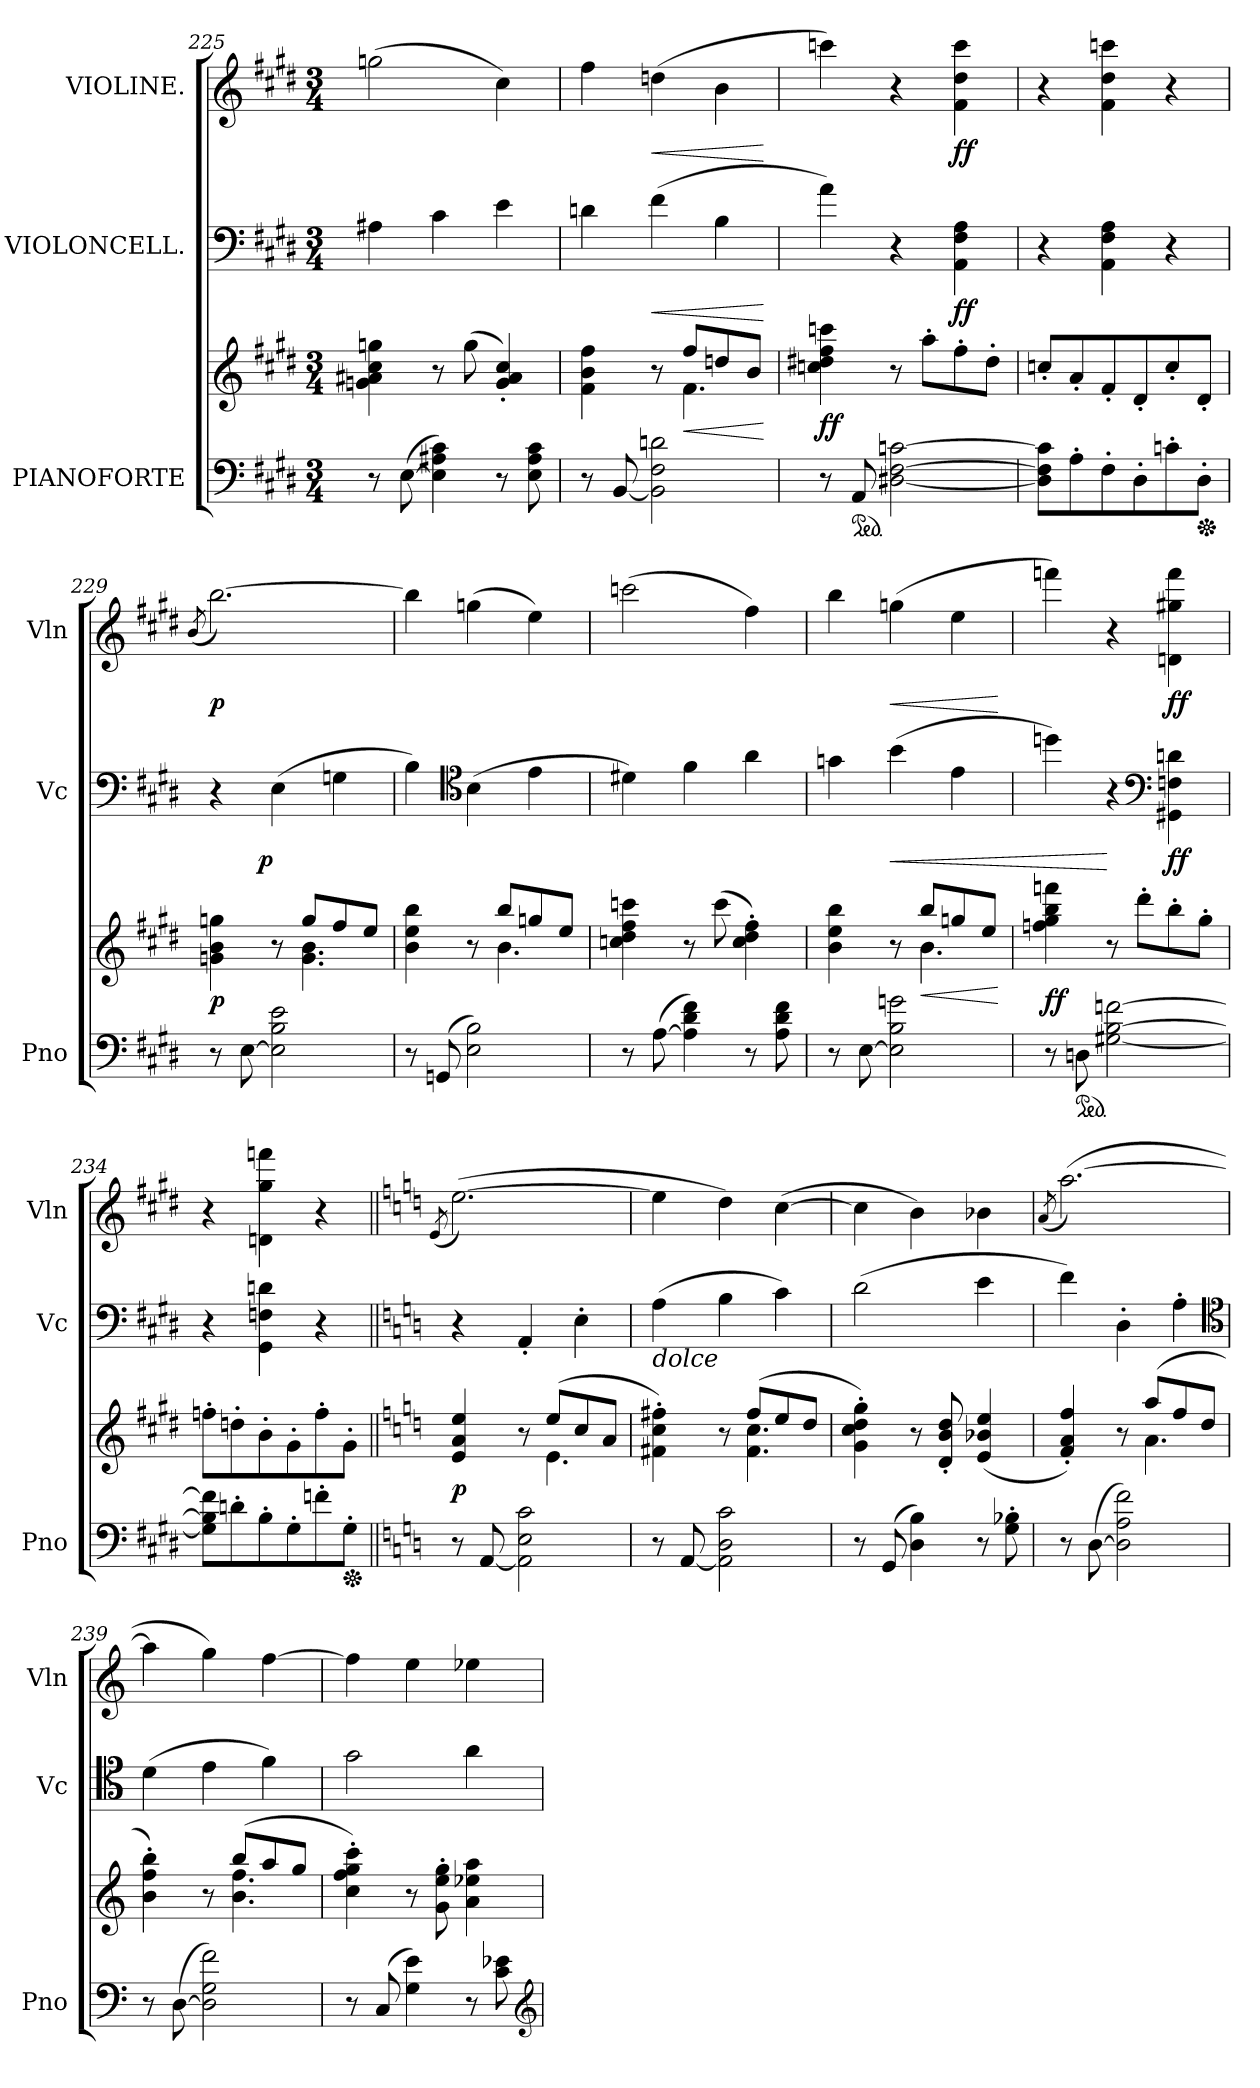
**kern	**kern	**dynam	**kern	**dynam	**kern	**dynam
*part3	*part3	*part3	*part2	*part2	*part1	*part1
*staff4	*staff3	*staff3/4	*staff2	*staff2	*staff1	*staff1
*I"PIANOFORTE	*	*	*I"VIOLONCELL.	*	*I"VIOLINE.	*
*I'Pno	*	*	*I'Vc	*	*I'Vln	*
*clefF4	*clefG2	*	*clefF4	*	*clefG2	*
*k[f#c#g#d#]	*k[f#c#g#d#]	*	*k[f#c#g#d#]	*	*k[f#c#g#d#]	*
*E:	*E:	*	*E:	*	*E:	*
*M3/4	*M3/4	*	*M3/4	*	*M3/4	*
=225	=225	=225	=225	=225	=225	=225
8r	4gn\ 4a#X\ 4cc#\ 4ggn\	.	4A#X\	.	(2ggn\	.
(>[8E\	.	.	.	.	.	.
4E]\ 4A#X\ 4c#\)	8r	.	4c#\	.	.	.
.	(>8gg\	.	.	.	.	.
8r	4g'>/ 4a#'>/ 4cc#'>/)	.	4e\	.	4cc#\)	.
8E\ 8A#\ 8c#\	.	.	.	.	.	.
=226	=226	=226	=226	=226	=226	=226
*	*^	*	*	*	*	*
8r	4f#\ 4b\ 4ff#\	4ryy	.	4dn\	.	4ff#\	.
[8BB/	.	.	.	.	.	.	.
!	!	!	!	!	!LO:HP:b	!	!LO:HP:b
2BB]\ 2F#\ 2dn\	8r	8ryy	.	(4f#\	<	(4ddn\	<
!	!	!	!LO:HP:b	!	!	!	!
.	8ff#/L	4.f#\	<	.	.	.	.
.	8ddn/	.	.	4B\	.	4b\	.
.	8b/J	.	.	.	.	.	.
*	*v	*v	*	*	*	*	*
.	.	[	.	[	.	[
=227	=227	=227	=227	=227	=227	=227
8r	4ccn\ 4dd#X\ 4ff#\ 4cccn\	ff	4a\)	.	4cccn\)	.
*ped	*	*	*	*	*	*
8AA/	.	.	.	.	.	.
[2D#X\ [2F#\ [2cn\	8r	.	4r	.	4r	.
.	8aa'\L	.	.	.	.	.
.	8ff#'\	.	4AA\ 4F#\ 4A\	ff	4f#\ 4dd#\ 4ccc\	ff
.	8dd#'\J	.	.	.	.	.
=228	=228	=228	=228	=228	=228	=228
8D#]\ 8F#]\ 8c]\L	8ccn'/L	.	4r	.	4r	.
8A'\	8a'/	.	.	.	.	.
8F#'\	8f#'/	.	4AA\ 4F#\ 4A\	.	4f#\ 4dd#\ 4cccn\	.
8D#'\	8d#'/	.	.	.	.	.
8cn'\	8cc'/	.	4r	.	4r	.
*Xped	*	*	*	*	*	*
8D#'\J	8d#'/J	.	.	.	.	.
=229	=229	=229	=229	=229	=229	=229
.	.	.	.	.	(>8qb/	.
*	*^	*	*	*	*	*
8r	4gn\ 4b\ 4ggn\	4ryy	p	4r	.	[2.bb\)	p
[8E\	.	.	.	.	.	.	.
!	!	!	!	!	!LO:DY:rj	!	!
2E]\ 2B\ 2e\	8r	8ryy	.	(4E\	p	.	.
.	8gg/L	4.g\ 4.b\	.	.	.	.	.
.	8ff#/	.	.	4Gn\	.	.	.
.	8ee/J	.	.	.	.	.	.
=230	=230	=230	=230	=230	=230	=230	=230
8r	4b\ 4ee\ 4bb\	4ryy	.	4B\)	.	4bb\]	.
(>8GGn/	.	.	.	.	.	.	.
*	*	*	*	*clefC4	*	*	*
2E\ 2B\)	8r	8ryy	.	(4B\	.	(4ggn\	.
.	8bb/L	4.b\	.	.	.	.	.
.	8ggn/	.	.	4e\	.	4ee\)	.
.	8ee/J	.	.	.	.	.	.
*	*v	*v	*	*	*	*	*
=231	=231	=231	=231	=231	=231	=231
8r	4ccn\ 4dd#\ 4ff#\ 4cccn\	.	4d#X\)	.	(2cccn\	.
(>[8A\	.	.	.	.	.	.
4A]\ 4d#\ 4f#\)	8r	.	4f#\	.	.	.
.	(8ccc\	.	.	.	.	.
8r	4cc'\ 4dd#'\ 4ff#'\)	.	4a\	.	4ff#\)	.
8A\ 8d#\ 8f#\	.	.	.	.	.	.
=232	=232	=232	=232	=232	=232	=232
*	*^	*	*	*	*	*
8r	4b\ 4ee\ 4bb\	4ryy	.	4gn\	.	4bb\	.
[8E\	.	.	.	.	.	.	.
!	!	!	!	!	!LO:HP:b	!	!LO:HP:b
2E]\ 2B\ 2gn\	8r	8ryy	.	(4b\	<	(4ggn\	<
!	!	!	!LO:HP:b	!	!	!	!
.	8bb/L	4.b\	<	.	.	.	.
.	8ggn/	.	.	4e\	.	4ee\	.
.	8ee/J	.	.	.	.	.	.
*	*v	*v	*	*	*	*	*
.	.	[	.	.	.	[
=233	=233	=233	=233	=233	=233	=233
8r	4ffn\ 4gg#\ 4bb\ 4fffn\	ff	4ddn\)	.	4fffn\)	.
*ped	*	*	*	*	*	*
8Dn\	.	.	.	.	.	.
[2G#X\ [2B\ [2fn\	8r	.	4r	[	4r	.
.	8ddd#'\L	.	.	.	.	.
*	*	*	*clefF4	*	*	*
.	8bb'\	.	4GG#X\ 4Fn\ 4dn\	ff	4dn\ 4gg#X\ 4fff\	ff
.	8gg#'\J	.	.	.	.	.
=234	=234	=234	=234	=234	=234	=234
8G#]\ 8B]\ 8f]\L	8ffn'\L	.	4r	.	4r	.
8dn'\	8ddn'\	.	.	.	.	.
8B'\	8b'\	.	4GG#\ 4Fn\ 4dn\	.	4dn\ 4gg#\ 4fffn\	.
8G#'\	8g#'\	.	.	.	.	.
8fn'\	8ff'\	.	4r	.	4r	.
*Xped	*	*	*	*	*	*
8G#'\J	8g#'\J	.	.	.	.	.
=235||	=235||	=235||	=235||	=235||	=235||	=235||
*k[]	*k[]	*	*k[]	*	*k[]	*
.	.	.	.	.	(8qe/	.
*	*^	*	*	*	*	*
8r	4e/ 4a/ 4ee/	4ryy	p	4r	.	([2.ee\)	.
[8AA/	.	.	.	.	.	.	.
2AA]\ 2E\ 2c\	8r	8ryy	.	4AA'/	.	.	.
.	(8ee/L	4.e\	.	.	.	.	.
.	8cc/	.	.	4E'\	.	.	.
.	8a/J	.	.	.	.	.	.
=236	=236	=236	=236	=236	=236	=236	=236
!	!	!	!	!LO:TX:b:i:t=dolce	!	!	!
8r	4f#X'\ 4cc'\ 4ff#X'\)	4ryy	.	(4A\	.	4ee\]	.
[8AA/	.	.	.	.	.	.	.
2AA]\ 2D\ 2c\	8r	8ryy	.	4B\	.	4dd\)	.
.	(8ff#/L	4.f#\ 4.cc\	.	.	.	.	.
.	8ee/	.	.	4c\)	.	([4cc\	.
.	8dd/J	.	.	.	.	.	.
*	*v	*v	*	*	*	*	*
=237	=237	=237	=237	=237	=237	=237
8r	4g'\ 4cc'\ 4dd'\ 4gg'\)	.	(2d\	.	4cc\]	.
(8GG/	.	.	.	.	.	.
4D\ 4B\)	8r	.	.	.	4b\)	.
.	8d'/ 8b'/ 8dd'/	.	.	.	.	.
8r	(4e/ 4b-X/ 4ee/	.	4e\	.	4b-X\	.
8G'\ 8B-X'\	.	.	.	.	.	.
=238	=238	=238	=238	=238	=238	=238
.	.	.	.	.	(8qa/	.
*	*^	*	*	*	*	*
8r	4f'/ 4a'/ 4ff'/)	4ryy	.	4f\)	.	([2.aa\)	.
(>[8D\	.	.	.	.	.	.	.
2D]\ 2A\ 2f\)	8r	8ryy	.	4D'\	.	.	.
.	(8aa/L	4.a\	.	.	.	.	.
.	8ff/	.	.	4A'\	.	.	.
.	8dd/J	.	.	.	.	.	.
*	*	*	*	*clefC4	*	*	*
=239	=239	=239	=239	=239	=239	=239	=239
8r	4b'\ 4ff'\ 4bb'\)	4ryy	.	(4d\	.	4aa\]	.
(>[8D\	.	.	.	.	.	.	.
2D]\ 2G\ 2f\)	8r	8ryy	.	4e\	.	4gg\)	.
.	(8bb/L	4.b\ 4.ff\	.	.	.	.	.
.	8aa/	.	.	4f\)	.	[4ff\	.
.	8gg/J	.	.	.	.	.	.
*	*v	*v	*	*	*	*	*
=240	=240	=240	=240	=240	=240	=240
8r	4cc'\ 4ff'\ 4gg'\ 4ccc'\)	.	2g\	.	4ff\]	.
(8C/	.	.	.	.	.	.
4G\ 4e\)	8r	.	.	.	4ee\	.
.	8g'\ 8ee'\ 8gg'\	.	.	.	.	.
8r	4a\ 4ee-X\ 4aa\	.	4a\	.	4ee-X\	.
8c\ 8e-X\	.	.	.	.	.	.
*clefG2	*	*	*	*	*	*
=	=	=	=	=	=	=
*-	*-	*-	*-	*-	*-	*-
